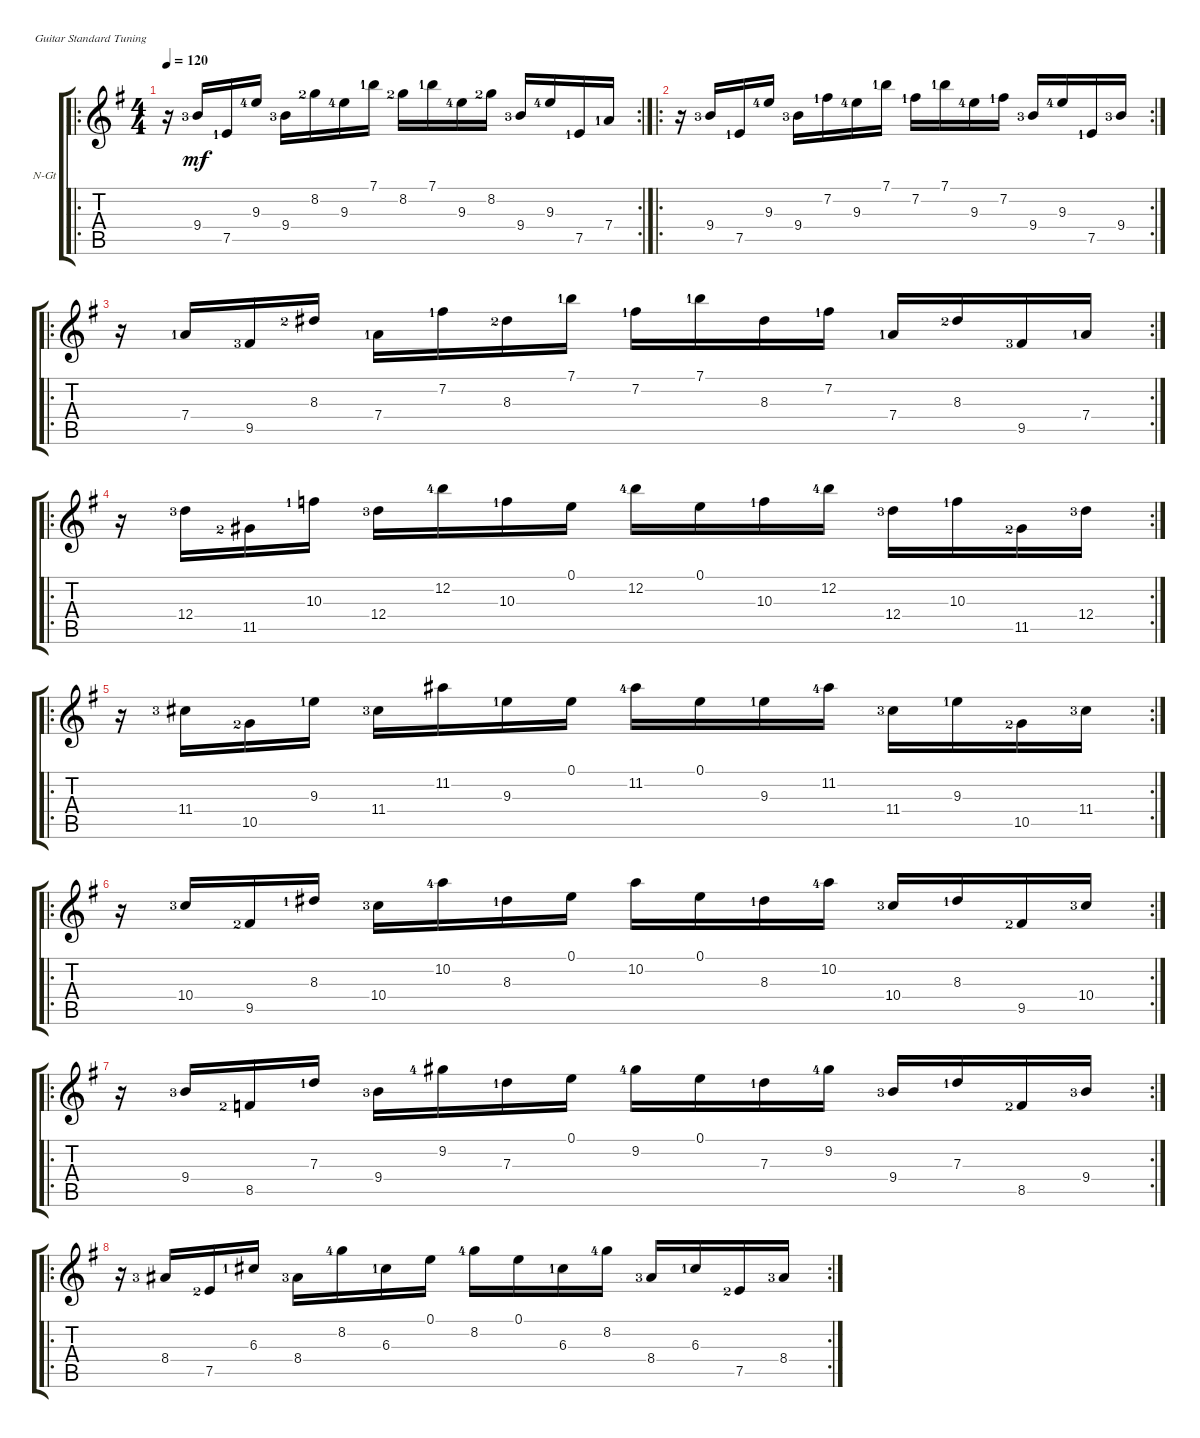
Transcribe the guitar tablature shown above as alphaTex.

\defaultSystemsLayout 4
\bracketExtendMode groupsimilarinstruments
\firstSystemTrackNameOrientation horizontal
\otherSystemsTrackNameOrientation horizontal
\track ("Nylon Guitar" "N-Gt") {instrument acousticguitarnylon}
\staff {score tabs}
\tuning (E4 B3 G3 D3 A2 E2)
\ro
\rc 2
\ts (4 4)
\tempo 120
\clef g2
\scale
0.333333
\ks eminor
r.16{dy mf} 9.4{lf 4}.16 7.5{lf 2}.16 9.3{lf 5}.16 9.4{lf 4}.16 8.2{lf 3}.16 9.3{lf 5}.16 7.1{lf 2}.16 8.2{lf 3}.16 7.1{lf 2}.16 9.3{lf 5}.16 8.2{lf 3}.16 9.4{lf 4}.16 9.3{lf 5}.16 7.5{lf 2}.16 7.4{lf 2}.16 |
\ro
\rc 2
\scale
0.333333 r.16 9.4{lf 4}.16 7.5{lf 2}.16 9.3{lf 5}.16 9.4{lf 4}.16 7.2{lf 2}.16 9.3{lf 5}.16 7.1{lf 2}.16 7.2{lf 2}.16 7.1{lf 2}.16 9.3{lf 5}.16 7.2{lf 2}.16 9.4{lf 4}.16 9.3{lf 5}.16 7.5{lf 2}.16 9.4{lf 4}.16 |
\ro
\rc 2
\scale
0.333333 r.16 7.4{lf 2}.16 9.5{lf 4}.16 8.3{lf 3}.16 7.4{lf 2}.16 7.2{lf 2}.16 8.3{lf 3}.16 7.1{lf 2}.16 7.2{lf 2}.16 7.1{lf 2}.16 8.3.16 7.2{lf 2}.16 7.4{lf 2}.16 8.3{lf 3}.16 9.5{lf 4}.16 7.4{lf 2}.16 |
\ro
\rc 2
\scale
0.333333 r.16 12.4{lf 4}.16 11.5{lf 3}.16 10.3{lf 2}.16 12.4{lf 4}.16 12.2{lf 5}.16 10.3{lf 2}.16 0.1.16 12.2{lf 5}.16 0.1.16 10.3{lf 2}.16 12.2{lf 5}.16 12.4{lf 4}.16 10.3{lf 2}.16 11.5{lf 3}.16 12.4{lf 4}.16 |
\ro
\rc 2
\scale
0.333333 r.16 11.4{lf 4}.16 10.5{lf 3}.16 9.3{lf 2}.16 11.4{lf 4}.16 11.2.16 9.3{lf 2}.16 0.1.16 11.2{lf 5}.16 0.1.16 9.3{lf 2}.16 11.2{lf 5}.16 11.4{lf 4}.16 9.3{lf 2}.16 10.5{lf 3}.16 11.4{lf 4}.16 |
\ro
\rc 2
\scale
0.333333 r.16 10.4{lf 4}.16 9.5{lf 3}.16 8.3{lf 2}.16 10.4{lf 4}.16 10.2{lf 5}.16 8.3{lf 2}.16 0.1.16 10.2.16 0.1.16 8.3{lf 2}.16 10.2{lf 5}.16 10.4{lf 4}.16 8.3{lf 2}.16 9.5{lf 3}.16 10.4{lf 4}.16 |
\ro
\rc 2
\scale
0.333333 r.16 9.4{lf 4}.16 8.5{lf 3}.16 7.3{lf 2}.16 9.4{lf 4}.16 9.2{lf 5}.16 7.3{lf 2}.16 0.1.16 9.2{lf 5}.16 0.1.16 7.3{lf 2}.16 9.2{lf 5}.16 9.4{lf 4}.16 7.3{lf 2}.16 8.5{lf 3}.16 9.4{lf 4}.16 |
\ro
\rc 2
\scale
0.333333 r.16 8.4{lf 4}.16 7.5{lf 3}.16 6.3{lf 2}.16 8.4{lf 4}.16 8.2{lf 5}.16 6.3{lf 2}.16 0.1.16 8.2{lf 5}.16 0.1.16 6.3{lf 2}.16 8.2{lf 5}.16 8.4{lf 4}.16 6.3{lf 2}.16 7.5{lf 3}.16 8.4{lf 4}.16
